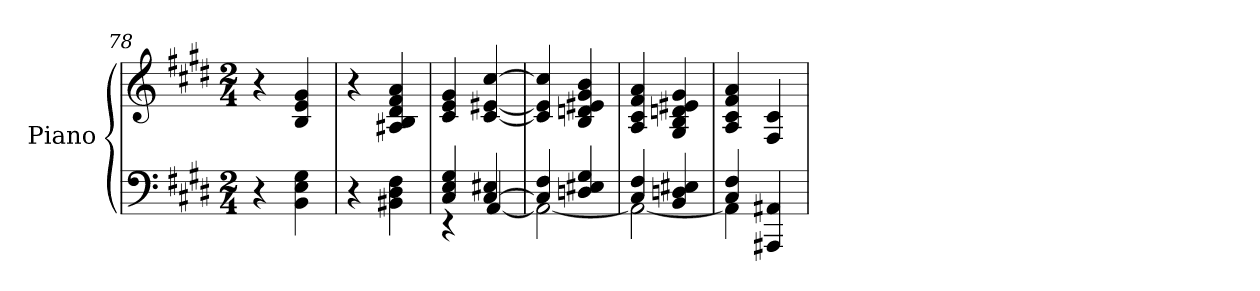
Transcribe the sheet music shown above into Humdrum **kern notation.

**kern	**kern	**dynam
*part1	*part1	*part1
*staff2	*staff1	*staff1/2
*I"Piano	*	*
*I'Pno.	*	*
*clefF4	*clefG2	*
*k[f#c#g#d#]	*k[f#c#g#d#]	*
*M2/4	*M2/4	*
=78	=78	=78
4r	4r	.
4BB\ 4E\ 4G#\	4B/ 4e/ 4g#/	.
=79	=79	=79
4r	4r	.
4BB#X\ 4D#\ 4F#\	4A#X/ 4B/ 4d#/ 4f#/ 4a/	.
=80	=80	=80
*^	*	*
!	!	!	!LO:DY:b
4C#/ 4E/ 4G#/	4r	4c#/ 4e/ 4g#/	other-dynamics
[4C#/ 4E#X/	[4AA/	[4c#/ [4e#X/ [4cc#/	.
=81	=81	=81	=81
4C#/] 4F#/	2AA\_	4c#/] 4e#/] 4cc#/]	.
4Dn/ 4E#X/ 4G#/	.	4B/ 4dn/ 4e#X/ 4g#/ 4b/	.
!!LO:PB:g=z
=82	=82	=82	=82
4C#/ 4F#/	2AA\_	4A/ 4c#/ 4f#/ 4a/	.
4BB/ 4Dn/ 4E#X/	.	4G#/ 4B/ 4dn/ 4e#X/ 4g#/	.
=83	=83	=83	=83
4C#/ 4F#/	4AA\]	4A/ 4c#/ 4f#/ 4a/	.
4AAA#X/ 4AA#X/	4ryy	4F#/ 4c#/	.
*v	*v	*	*
=	=	=
*-	*-	*-
